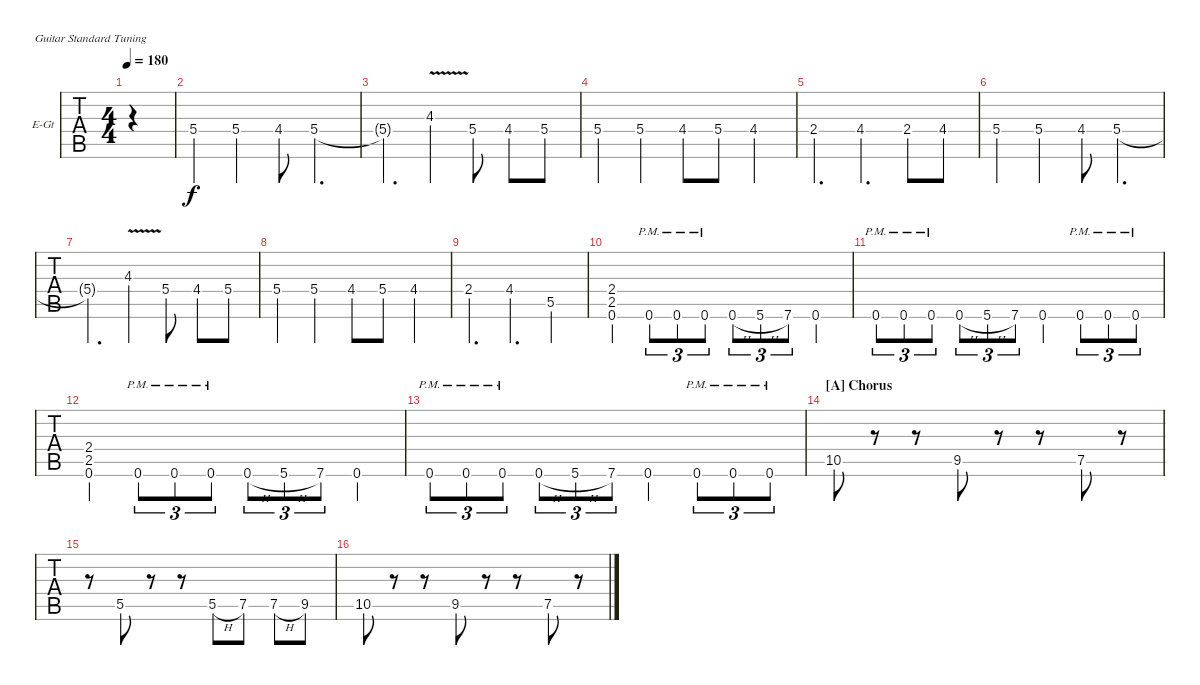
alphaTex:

\defaultSystemsLayout 4
\bracketExtendMode groupsimilarinstruments
\multiBarRest
\firstSystemTrackNameOrientation horizontal
\otherSystemsTrackNameOrientation horizontal
\track ("Cole Train" "E-Gt") {instrument distortionguitar}
\staff {tabs}
\tuning (E4 B3 G3 D3 A2 E2)
\ts (4 4)
\tempo 180
\clef g2
\ks c
|
5.4.4 5.4.4 4.4.8 5.4.4{d} |
5.4{t}.4{d} 4.3{v}.4 5.4.8 4.4.8 5.4.8 |
5.4.4 5.4.4 4.4.8 5.4.8 4.4.4 |
2.4.4{d} 4.4.4{d} 2.4.8 4.4.8 |
5.4.4 5.4.4 4.4.8 5.4.4{d} |
5.4{t}.4{d} 4.3{v}.4 5.4.8 4.4.8 5.4.8 |
5.4.4 5.4.4 4.4.8 5.4.8 4.4.4 |
2.4.4{d} 4.4.4{d} 5.5.4 |
(0.6 2.5 2.4).4 0.6{pm}.8{tu (3 2)} 0.6{pm}.8{tu (3 2)} 0.6{pm}.8{tu (3 2)} 0.6{h}.8{tu (3 2)} 5.6{h}.8{tu (3 2)} 7.6.8{tu (3 2)} 0.6.4 |
0.6{pm}.8{tu (3 2)} 0.6{pm}.8{tu (3 2)} 0.6{pm}.8{tu (3 2)} 0.6{h}.8{tu (3 2)} 5.6{h}.8{tu (3 2)} 7.6.8{tu (3 2)} 0.6.4 0.6{pm}.8{tu (3 2)} 0.6{pm}.8{tu (3 2)} 0.6{pm}.8{tu (3 2)} |
(0.6 2.5 2.4).4 0.6{pm}.8{tu (3 2)} 0.6{pm}.8{tu (3 2)} 0.6{pm}.8{tu (3 2)} 0.6{h}.8{tu (3 2)} 5.6{h}.8{tu (3 2)} 7.6.8{tu (3 2)} 0.6.4 |
0.6{pm}.8{tu (3 2)} 0.6{pm}.8{tu (3 2)} 0.6{pm}.8{tu (3 2)} 0.6{h}.8{tu (3 2)} 5.6{h}.8{tu (3 2)} 7.6.8{tu (3 2)} 0.6.4 0.6{pm}.8{tu (3 2)} 0.6{pm}.8{tu (3 2)} 0.6{pm}.8{tu (3 2)} |
\section ("A" "Chorus")
10.5.8 r.8 r.8 9.5.8 r.8 r.8 7.5.8 r.8 |
r.8 5.5.8 r.8 r.8 5.5{h}.8 7.5.8 7.5{h}.8 9.5.8 |
10.5.8 r.8 r.8 9.5.8 r.8 r.8 7.5.8 r.8
